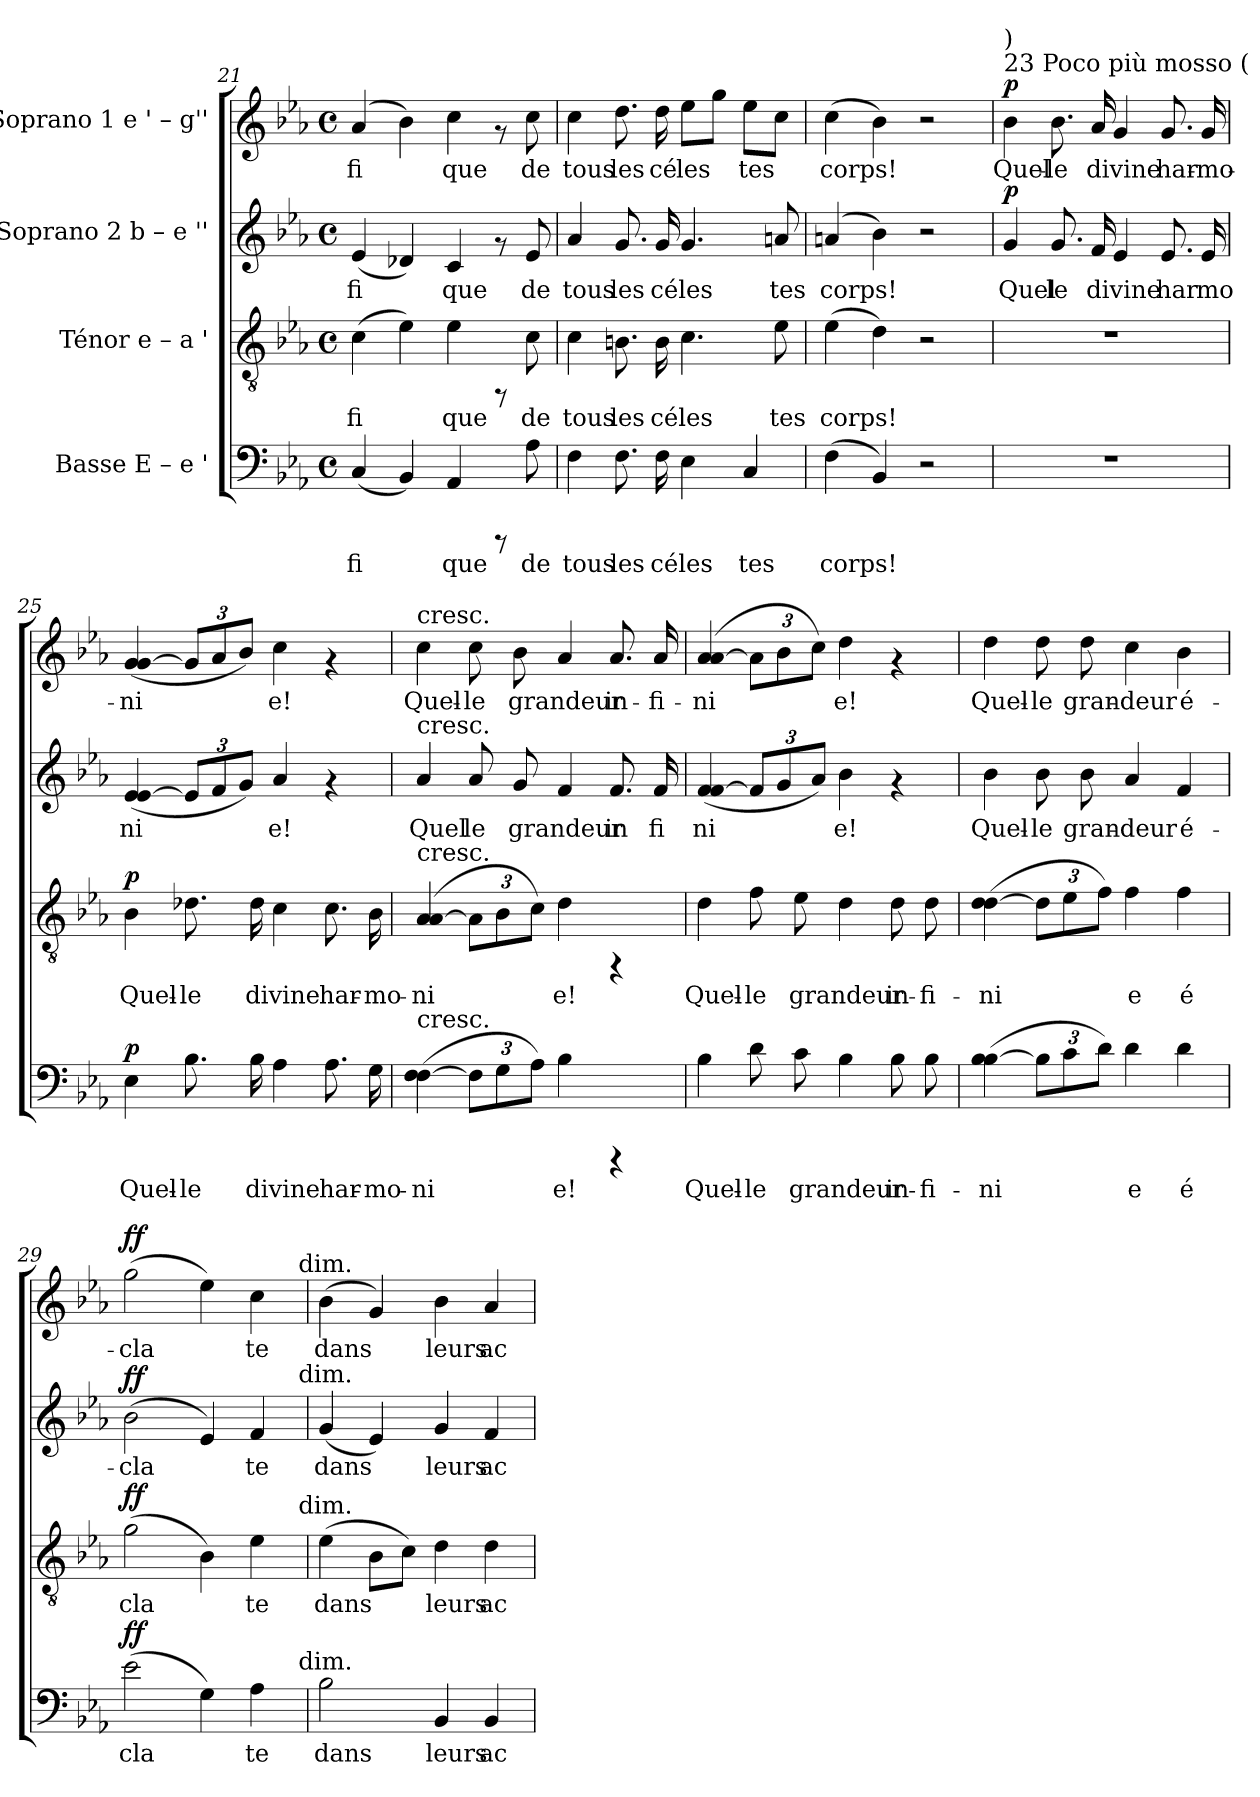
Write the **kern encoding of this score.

**kern	**text	**dynam	**kern	**text	**dynam	**kern	**text	**dynam	**kern	**text	**dynam
*part4	*part4	*part4	*part3	*part3	*part3	*part2	*part2	*part2	*part1	*part1	*part1
*staff4	*staff4	*staff4	*staff3	*staff3	*staff3	*staff2	*staff2	*staff2	*staff1	*staff1	*staff1
*I"Basse  E – e '	*	*	*I"Ténor  e – a '	*	*	*I"Soprano 2  b – e ''	*	*	*I"Soprano 1  e ' – g''	*	*
*clefF4	*	*	*clefGv2	*	*	*clefG2	*	*	*clefG2	*	*
*k[b-e-a-]	*	*	*k[b-e-a-]	*	*	*k[b-e-a-]	*	*	*k[b-e-a-]	*	*
*E-:	*	*	*E-:	*	*	*E-:	*	*	*E-:	*	*
*M4/4	*	*	*M4/4	*	*	*M4/4	*	*	*M4/4	*	*
*met(c)	*	*	*met(c)	*	*	*met(c)	*	*	*met(c)	*	*
=21	=21	=21	=21	=21	=21	=21	=21	=21	=21	=21	=21
!	!LO:LY:b:cj	!	!	!LO:LY:b:cj	!	!	!LO:LY:b:cj	!	!	!LO:LY:b:cj	!
(<4C/	-fi-	.	(>4c\	fi	.	(<4e-/	-fi-	.	(>4a-/	fi	.
!	!LO:LY:b:cj	!	!	!LO:LY:b:cj	!	!	!LO:LY:b:cj	!	!	!LO:LY:b:cj	!
4BB-/)	--	.	4e-\)	.	.	4d-X/)	--	.	4b-\)	.	.
!	!LO:LY:b:cj	!	!	!LO:LY:b:cj	!	!	!LO:LY:b:cj	!	!	!LO:LY:b:cj	!
4AA-/	-que	.	4e-\	que	.	4c/	-que	.	4cc\	que	.
8rCCC	.	.	8rFF	.	.	8rf	.	.	8rf	.	.
!	!LO:LY:b:cj	!	!	!LO:LY:b:cj	!	!	!LO:LY:b:cj	!	!	!LO:LY:b:cj	!
8A-\	de	.	8c\	de	.	8e-/	de	.	8cc\	de	.
=22	=22	=22	=22	=22	=22	=22	=22	=22	=22	=22	=22
!	!LO:LY:b:cj	!	!	!LO:LY:b:cj	!	!	!LO:LY:b:cj	!	!	!LO:LY:b:cj	!
4F\	tous	.	4c\	tous	.	4a-/	tous	.	4cc\	tous	.
!	!LO:LY:b:cj	!	!	!LO:LY:b:cj	!	!	!LO:LY:b:cj	!	!	!LO:LY:b:cj	!
8.F\	les	.	8.Bn\	les	.	8.g/	les	.	8.dd\	les	.
!	!LO:LY:b:cj	!	!	!LO:LY:b:cj	!	!	!LO:LY:b:cj	!	!	!LO:LY:b:cj	!
16F\	céles-	.	16B\	céles	.	16g/	céles-	.	16dd\	cé	.
!	!LO:LY:b:cj	!	!	!LO:LY:b:cj	!	!	!LO:LY:b:cj	!	!	!LO:LY:b:cj	!
4E-\	--	.	4.c\	.	.	4.g/	--	.	8ee-\L	les	.
!	!	!	!	!	!	!	!	!	!	!LO:LY:b:cj	!
.	.	.	.	.	.	.	.	.	8gg\J	.	.
!	!LO:LY:b:cj	!	!	!	!	!	!	!	!	!LO:LY:b:cj	!
4C/	-tes	.	.	.	.	.	.	.	8ee-\L	tes	.
!	!	!	!	!LO:LY:b:cj	!	!	!LO:LY:b:cj	!	!	!LO:LY:b:cj	!
.	.	.	8e-\	tes	.	8an/	-tes	.	8cc\J	.	.
=23	=23	=23	=23	=23	=23	=23	=23	=23	=23	=23	=23
!	!LO:LY:b:cj	!	!	!LO:LY:b:cj	!	!	!LO:LY:b:cj	!	!	!LO:LY:b:cj	!
(>4F\	corps!	.	(>4e-\	corps!	.	(>4an/	corps!	.	(>4cc\	corps!	.
!	!LO:LY:b:cj	!	!	!LO:LY:b:cj	!	!	!LO:LY:b:cj	!	!	!LO:LY:b:cj	!
4BB-/)	.	.	4d\)	.	.	4b-\)	.	.	4b-\)	.	.
2r	.	.	2r	.	.	2r	.	.	2r	.	.
!!LO:PB:g=z
=24	=24	=24	=24	=24	=24	=24	=24	=24	=24	=24	=24
*	*	*	*	*	*	*	*	*	*MM52	*	*
!	!	!	!	!	!	!	!	!	!LO:TX:a:t=23 Poco più mosso (	!	!
!	!	!	!	!	!	!	!	!	!LO:TX:a:t=)	!	!
!	!	!	!	!	!	!	!LO:LY:b:cj	!LO:DY:a	!	!LO:LY:b:cj	!LO:DY:a
1r	.	.	1r	.	.	4g/	Quel	p	4b-\	Quel-	p
!	!	!	!	!	!	!	!LO:LY:b:cj	!	!	!LO:LY:b:cj	!
.	.	.	.	.	.	8.g/	le	.	8.b-\	-le	.
!	!	!	!	!	!	!	!LO:LY:b:cj	!	!	!LO:LY:b:cj	!
.	.	.	.	.	.	16f/	divine	.	16a-/	divine	.
!	!	!	!	!	!	!	!LO:LY:b:cj	!	!	!LO:LY:b:cj	!
.	.	.	.	.	.	4e-/	.	.	4g/	.	.
!	!	!	!	!	!	!	!LO:LY:b:cj	!	!	!LO:LY:b:cj	!
.	.	.	.	.	.	8.e-/	har	.	8.g/	har-	.
!	!	!	!	!	!	!	!LO:LY:b:cj	!	!	!LO:LY:b:cj	!
.	.	.	.	.	.	16e-/	mo	.	16g/	-mo-	.
=25	=25	=25	=25	=25	=25	=25	=25	=25	=25	=25	=25
!	!LO:LY:b:cj	!LO:DY:a	!	!LO:LY:b:cj	!LO:DY:a	!	!LO:LY:b:cj	!	!	!LO:LY:b:cj	!
4E-\	Quel-	p	4B-\	Quel-	p	(<4e-/ [<4e-/	ni	.	(<4g/ [<4g/	-ni-	.
!	!LO:LY:b:cj	!	!	!LO:LY:b:cj	!	!	!	!	!	!	!
*	*	*	*	*	*	*Xbrackettup	*	*	*	*	*
!	!	!	!	!	!	!	!LO:LY:b:cj	!	!	!	!
*	*	*	*	*	*	*	*	*	*Xbrackettup	*	*
!	!	!	!	!	!	!	!	!	!	!LO:LY:b:cj	!
8.B-\	-le	.	8.d-X\	-le	.	12e-/L]	.	.	12g/L]	--	.
!	!	!	!	!	!	!	!LO:LY:b:cj	!	!	!LO:LY:b:cj	!
.	.	.	.	.	.	12f/	.	.	12a-/	--	.
!	!	!	!	!	!	!	!LO:LY:b:cj	!	!	!LO:LY:b:cj	!
.	.	.	.	.	.	12g/J)	.	.	12b-/J)	--	.
!	!LO:LY:b:cj	!	!	!LO:LY:b:cj	!	!	!	!	!	!	!
16B-\	divine	.	16d-\	divine	.	.	.	.	.	.	.
!	!LO:LY:b:cj	!	!	!LO:LY:b:cj	!	!	!LO:LY:b:cj	!	!	!LO:LY:b:cj	!
4A-\	.	.	4c\	.	.	4a-/	e!	.	4cc\	-e!	.
!	!LO:LY:b:cj	!	!	!LO:LY:b:cj	!	!	!	!	!	!	!
8.A-\	har-	.	8.c\	har-	.	4rf	.	.	4rf	.	.
!	!LO:LY:b:cj	!	!	!LO:LY:b:cj	!	!	!	!	!	!	!
16G\	-mo-	.	16B-\	-mo-	.	.	.	.	.	.	.
=26	=26	=26	=26	=26	=26	=26	=26	=26	=26	=26	=26
!	!	!	!	!	!	!	!	!	!LO:TX:a:t=cresc.	!	!
!	!	!	!	!	!	!LO:TX:a:t=cresc.	!	!	!	!	!
!	!	!	!LO:TX:a:t=cresc.	!	!	!	!	!	!	!	!
!LO:TX:a:t=cresc.	!	!	!	!	!	!	!	!	!	!	!
!	!LO:LY:b:cj	!	!	!LO:LY:b:cj	!	!	!LO:LY:b:cj	!	!	!LO:LY:b:cj	!
(>4F\ [>4F\	-ni-	.	(>4A-/ [>4A-/	-ni-	.	4a-/	Quel	.	4cc\	Quel-	.
*Xbrackettup	*	*	*	*	*	*	*	*	*	*	*
!	!LO:LY:b:cj	!	!	!	!	!	!	!	!	!	!
*	*	*	*Xbrackettup	*	*	*	*	*	*	*	*
!	!	!	!	!LO:LY:b:cj	!	!	!LO:LY:b:cj	!	!	!LO:LY:b:cj	!
12F\L]	--	.	12A-\L]	--	.	8a-/	le	.	8cc\	-le	.
!	!LO:LY:b:cj	!	!	!LO:LY:b:cj	!	!	!	!	!	!	!
12G\	--	.	12B-\	--	.	.	.	.	.	.	.
!	!	!	!	!	!	!	!LO:LY:b:cj	!	!	!LO:LY:b:cj	!
.	.	.	.	.	.	8g/	grandeur	.	8b-\	grandeur	.
!	!LO:LY:b:cj	!	!	!LO:LY:b:cj	!	!	!	!	!	!	!
12A-\J)	--	.	12c\J)	--	.	.	.	.	.	.	.
!	!LO:LY:b:cj	!	!	!LO:LY:b:cj	!	!	!LO:LY:b:cj	!	!	!LO:LY:b:cj	!
4B-\	-e!	.	4d\	-e!	.	4f/	.	.	4a-/	.	.
!	!	!	!	!	!	!	!LO:LY:b:cj	!	!	!LO:LY:b:cj	!
4rCCC	.	.	4rFF	.	.	8.f/	in	.	8.a-/	in-	.
!	!	!	!	!	!	!	!LO:LY:b:cj	!	!	!LO:LY:b:cj	!
.	.	.	.	.	.	16f/	fi	.	16a-/	-fi-	.
=27	=27	=27	=27	=27	=27	=27	=27	=27	=27	=27	=27
!	!LO:LY:b:cj	!	!	!LO:LY:b:cj	!	!	!LO:LY:b:cj	!	!	!LO:LY:b:cj	!
4B-\	Quel-	.	4d\	Quel-	.	(<4f/ [<4f/	ni	.	(>4a-/ [>4a-/	-ni-	.
!	!LO:LY:b:cj	!	!	!LO:LY:b:cj	!	!	!LO:LY:b:cj	!	!	!LO:LY:b:cj	!
8d\	-le	.	8f\	-le	.	12f/L]	.	.	12a-\L]	--	.
!	!	!	!	!	!	!	!LO:LY:b:cj	!	!	!LO:LY:b:cj	!
.	.	.	.	.	.	12g/	.	.	12b-\	--	.
!	!LO:LY:b:cj	!	!	!LO:LY:b:cj	!	!	!	!	!	!	!
8c\	grandeur	.	8e-\	grandeur	.	.	.	.	.	.	.
!	!	!	!	!	!	!	!LO:LY:b:cj	!	!	!LO:LY:b:cj	!
.	.	.	.	.	.	12a-/J)	.	.	12cc\J)	--	.
!	!LO:LY:b:cj	!	!	!LO:LY:b:cj	!	!	!LO:LY:b:cj	!	!	!LO:LY:b:cj	!
4B-\	.	.	4d\	.	.	4b-\	e!	.	4dd\	-e!	.
!	!LO:LY:b:cj	!	!	!LO:LY:b:cj	!	!	!	!	!	!	!
8B-\	in-	.	8d\	in-	.	4rf	.	.	4rf	.	.
!	!LO:LY:b:cj	!	!	!LO:LY:b:cj	!	!	!	!	!	!	!
8B-\	-fi-	.	8d\	-fi-	.	.	.	.	.	.	.
!!LO:LB:g=z
=28	=28	=28	=28	=28	=28	=28	=28	=28	=28	=28	=28
!	!LO:LY:b:cj	!	!	!LO:LY:b:cj	!	!	!LO:LY:b:cj	!	!	!LO:LY:b:cj	!
(>4B-\ [>4B-\	-ni	.	(>4d\ [>4d\	-ni	.	4b-\	Quel-	.	4dd\	Quel-	.
!	!LO:LY:b:cj	!	!	!LO:LY:b:cj	!	!	!LO:LY:b:cj	!	!	!LO:LY:b:cj	!
12B-\L]	.	.	12d\L]	.	.	8b-\	-le	.	8dd\	-le	.
!	!LO:LY:b:cj	!	!	!LO:LY:b:cj	!	!	!	!	!	!	!
12c\	.	.	12e-\	.	.	.	.	.	.	.	.
!	!	!	!	!	!	!	!LO:LY:b:cj	!	!	!LO:LY:b:cj	!
.	.	.	.	.	.	8b-\	gran-	.	8dd\	gran-	.
!	!LO:LY:b:cj	!	!	!LO:LY:b:cj	!	!	!	!	!	!	!
12d\J)	.	.	12f\J)	.	.	.	.	.	.	.	.
!	!LO:LY:b:cj	!	!	!LO:LY:b:cj	!	!	!LO:LY:b:cj	!	!	!LO:LY:b:cj	!
4d\	e	.	4f\	e	.	4a-/	-deur	.	4cc\	-deur	.
!	!LO:LY:b:cj	!	!	!LO:LY:b:cj	!	!	!LO:LY:b:cj	!	!	!LO:LY:b:cj	!
4d\	é	.	4f\	é	.	4f/	é-	.	4b-\	é-	.
=29	=29	=29	=29	=29	=29	=29	=29	=29	=29	=29	=29
!	!LO:LY:b:cj	!LO:DY:a	!	!LO:LY:b:cj	!LO:DY:a	!	!LO:LY:b:cj	!LO:DY:a	!	!LO:LY:b:cj	!LO:DY:a
*^	*	*	*^	*	*	*^	*	*	*^	*	*
(>2e-\	2ryy	cla	ff	(>2g\	2ryy	cla	ff	(>2b-\	2ryy	-cla-	ff	(>2gg\	2ryy	-cla-	ff
!	!	!LO:LY:b:cj	!	!	!	!LO:LY:b:cj	!	!	!	!LO:LY:b:cj	!	!	!	!LO:LY:b:cj	!
4G\)	4ryy	.	.	4B-\)	4ryy	.	.	4e-/)	4ryy	--	.	4ee-\)	4ryy	--	.
!	!	!LO:LY:b:cj	!	!	!	!LO:LY:b:cj	!	!	!	!LO:LY:b:cj	!	!	!	!LO:LY:b:cj	!
4A-\	8...ryy	te	.	4e-\	8...ryy	te	.	4f/	8...ryy	-te	.	4cc\	8...ryy	-te	.
!	!	!	!	!	!	!	!	!	!	!	!	!	!LO:TX:a:t=dim.	!	!
!	!	!	!	!	!	!	!	!	!LO:TX:a:t=dim.	!	!	!	!	!	!
!	!	!	!	!	!LO:TX:a:t=dim.	!	!	!	!	!	!	!	!	!	!
!	!LO:TX:a:t=dim.	!	!	!	!	!	!	!	!	!	!	!	!	!	!
.	64ryy	.	.	.	64ryy	.	.	.	64ryy	.	.	.	64ryy	.	.
=30	=30	=30	=30	=30	=30	=30	=30	=30	=30	=30	=30	=30	=30	=30	=30
!	!	!LO:LY:b:cj	!	!	!	!LO:LY:b:cj	!	!	!	!LO:LY:b:cj	!	!	!	!LO:LY:b:cj	!
*v	*v	*	*	*	*	*	*	*v	*v	*	*	*v	*v	*	*
*	*	*	*v	*v	*	*	*	*	*	*	*	*
2B-\	dans	.	(>4e-\	dans	.	(<4g/	dans	.	(>4b-\	dans	.
!	!	!	!	!LO:LY:b:cj	!	!	!LO:LY:b:cj	!	!	!LO:LY:b:cj	!
.	.	.	8B-\L	.	.	4e-/)	.	.	4g/)	.	.
!	!	!	!	!LO:LY:b:cj	!	!	!	!	!	!	!
.	.	.	8c\J)	.	.	.	.	.	.	.	.
!	!LO:LY:b:cj	!	!	!LO:LY:b:cj	!	!	!LO:LY:b:cj	!	!	!LO:LY:b:cj	!
4BB-/	leurs	.	4d\	leurs	.	4g/	leurs	.	4b-\	leurs	.
!	!LO:LY:b:cj	!	!	!LO:LY:b:cj	!	!	!LO:LY:b:cj	!	!	!LO:LY:b:cj	!
4BB-/	ac	.	4d\	ac	.	4f/	ac-	.	4a-/	ac-	.
=	=	=	=	=	=	=	=	=	=	=	=
*-	*-	*-	*-	*-	*-	*-	*-	*-	*-	*-	*-
